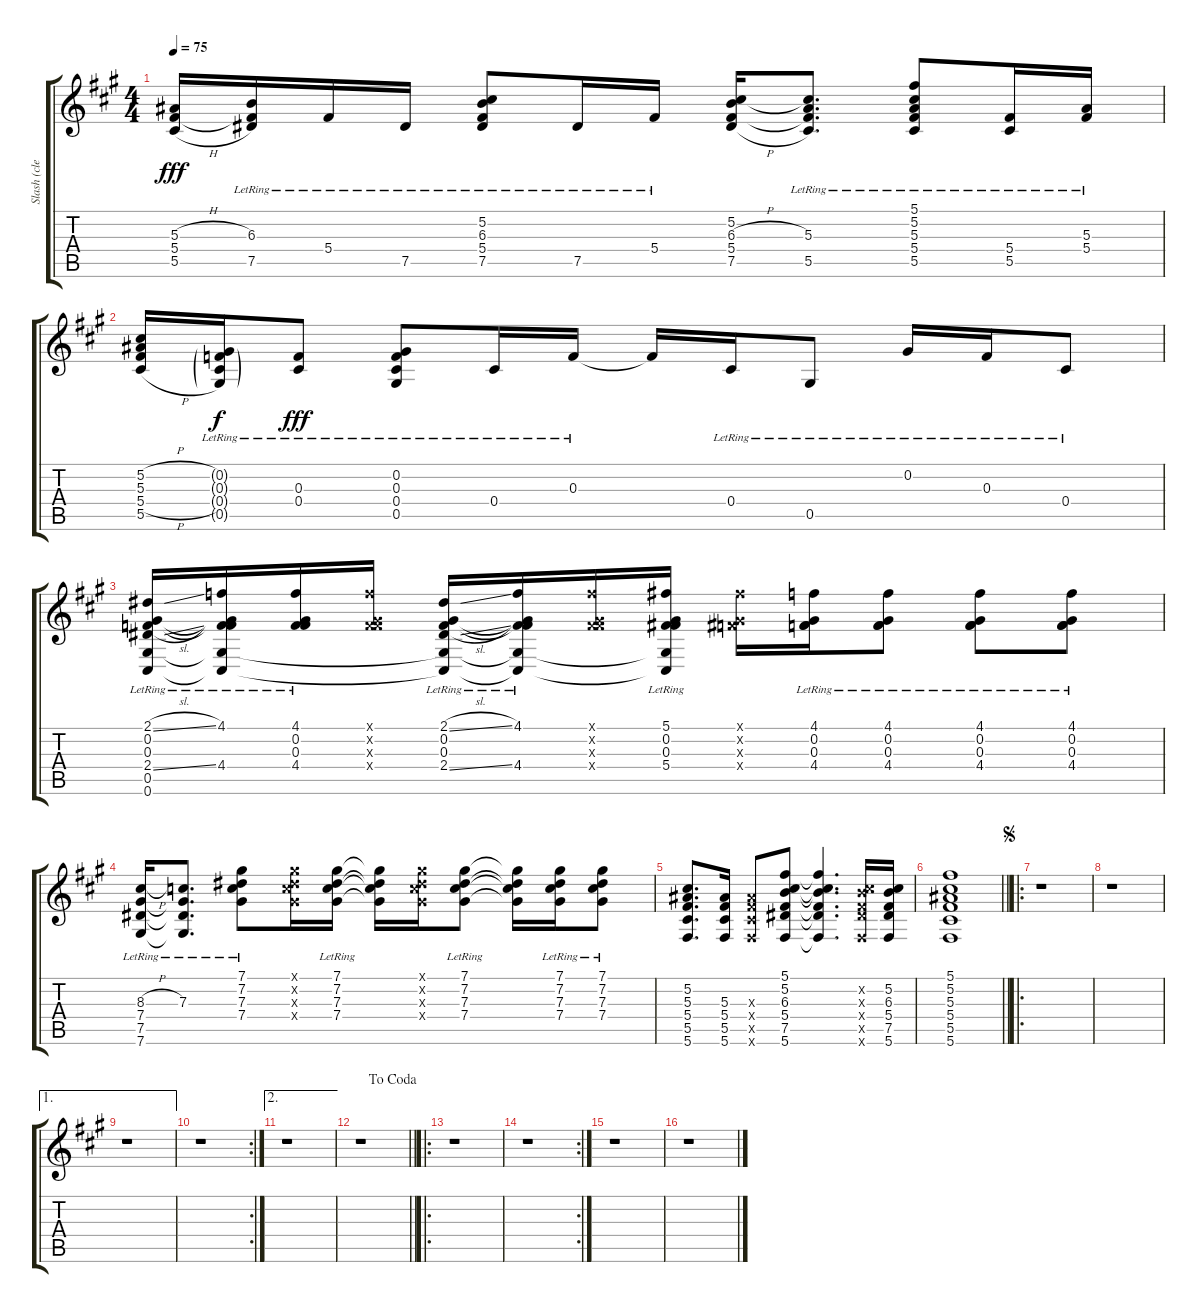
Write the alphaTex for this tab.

\track ("Slash (clean)" "Slash (cle") {instrument electricguitarclean}
\staff {score tabs}
\tuning (Db4 Ab3 F3 Db3 Ab2 Db2) {hide}
\ts (4 4)
\tempo 75
\clef g2
\ks a
(5.3{h} 5.4 5.5{h}).16{dy fff} (6.3{lr} 5.4{t} 7.5{lr}).16 5.4{lr}.16 7.5{lr}.16 (5.2{lr} 6.3{lr} 5.4{lr} 7.5{lr}).8 7.5{lr}.16 5.4{lr}.16 (5.2 6.3{h} 5.4 7.5{h}).16 (5.2{t} 5.3{lr} 5.4{t} 5.5{lr}).8{d} (5.1{lr} 5.2{lr} 5.3{lr} 5.4{lr} 5.5{lr}).8 (5.4{lr} 5.5{lr}).16 (5.3{lr} 5.4{lr}).16 |
(5.2{h} 5.3{h} 5.4{h} 5.5{h}).16 (0.2{g lr} 0.3{g lr} 0.4{g lr} 0.5{g lr}).16{dy f} (0.3{lr} 0.4{lr}).8{dy fff} (0.2{lr} 0.3{lr} 0.4{lr} 0.5{lr}).8 0.4{lr}.16 0.3{lr}.16 0.3{t}.16 0.4{lr}.16 0.5{lr}.8 0.2{lr}.16 0.3{lr}.16 0.4{lr}.8 |
(2.1{sl lr} 0.2{lr} 0.3{lr} 2.4{sl lr} 0.5{lr} 0.6{lr}).16 (4.1{lr} 0.2{t} 0.3{t} 4.4{lr} 0.5{t} 0.6{t}).16 (4.1{lr} 0.2{lr} 0.3{lr} 4.4{lr}).16 (4.1{x} 0.2{x} 0.3{x} 4.4{x}).16 (2.1{sl lr} 0.2{lr} 0.3{lr} 2.4{sl lr} 0.5{t} 0.6{t}).16 (4.1{lr} 0.2{t} 0.3{t} 4.4{lr} 0.5{t} 0.6{t}).16 (4.1{x} 0.2{x} 0.3{x} 4.4{x}).16 (5.1{lr} 0.2{lr} 0.3{lr} 5.4{lr} 0.5{t} 0.6{t}).16 (5.1{x} 0.2{x} 0.3{x} 5.4{x}).16 (4.1{lr} 0.2{lr} 0.3{lr} 4.4{lr}).16 (4.1{lr} 0.2{lr} 0.3{lr} 4.4{lr}).8 (4.1{lr} 0.2{lr} 0.3{lr} 4.4{lr}).8 (4.1{lr} 0.2{lr} 0.3{lr} 4.4{lr}).8 |
(8.3{h lr} 7.4{lr} 7.5{lr} 7.6{lr}).16 (7.3{lr} 7.4{t} 7.5{t} 7.6{t}).8{d} (7.1{lr} 7.2{lr} 7.3{lr} 7.4{lr}).8 (7.1{x} 7.2{x} 7.3{x} 7.4{x}).16 (7.1{lr} 7.2{lr} 7.3{lr} 7.4{lr}).16 (7.1{t} 7.2{t} 7.3{t} 7.4{t}).16 (7.1{x} 7.2{x} 7.3{x} 7.4{x}).16 (7.1{lr} 7.2{lr} 7.3{lr} 7.4{lr}).8 (7.1{t} 7.2{t} 7.3{t} 7.4{t}).16 (7.1{lr} 7.2{lr} 7.3{lr} 7.4{lr}).16 (7.1{lr} 7.2{lr} 7.3{lr} 7.4{lr}).8 |
(5.2 5.3 5.4 5.5 5.6).8{d} (5.3 5.4 5.5 5.6).16 (5.3{x} 5.4{x} 5.5{x} 5.6{x}).8 (5.1 5.2 6.3 5.4 7.5 5.6).8 (5.1{t} 5.2{t} 6.3{t} 5.4{t} 7.5{t} 5.6{t}).4{d} (5.2{x} 6.3{x} 5.4{x} 7.5{x} 5.6{x}).16 (5.2 6.3 5.4 7.5 5.6).16 |
\barLineRight lightlight
(5.1 5.2 5.3 5.4 5.5 5.6).1 |
\ro
\jump segno
r.1 |
r.1 |
\ae 1
r.1 |
\rc 2
r.1 |
\ae 2
r.1 |
\jump dacoda
\barLineRight lightlight
r.1 |
\ro
r.1 |
\rc 2
r.1 |
r.1 |
r.1
